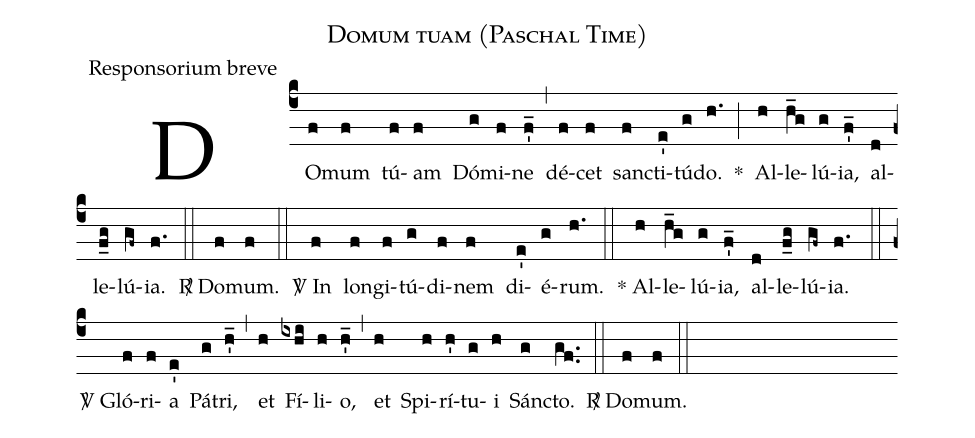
name:Domum tuam (Paschal Time);
office-part:Responsorium breve;
%%
(c4)DO(f)mum(f) tú(f)am(f) Dó(g)mi(f)ne(f'_) (,) dé(f)cet(f) san(f)cti(e')tú(g)do.(h.) *(;)
Al(h)le(h_g)lú(g)ia,(f'_) al(d)le(f_g)lú(gf~)ia.(f.) (::)
<sp>R/</sp>~Do(f)mum.(f) (::)
<sp>V/</sp>~In(f) lon(f)gi(f)tú(g)di(f)nem(f) di(e')é(g)rum.(h.) (::)
*~Al(h)le(h_g)lú(g)ia,(f'_) al(d)le(f_g)lú(gf~)ia.(f.) (::)
<sp>V/</sp>~Gló(f)ri(f)a(e') Pá(g)tri,(h'_) (,) et(h) Fí(ixhi)li(h)o,(h'_) (,) et(h) Spi(h)rí(h')tu(g)i(h) Sán(g)cto.(gf..) (::)
<sp>R/</sp>~Do(f)mum.(f) (::)
